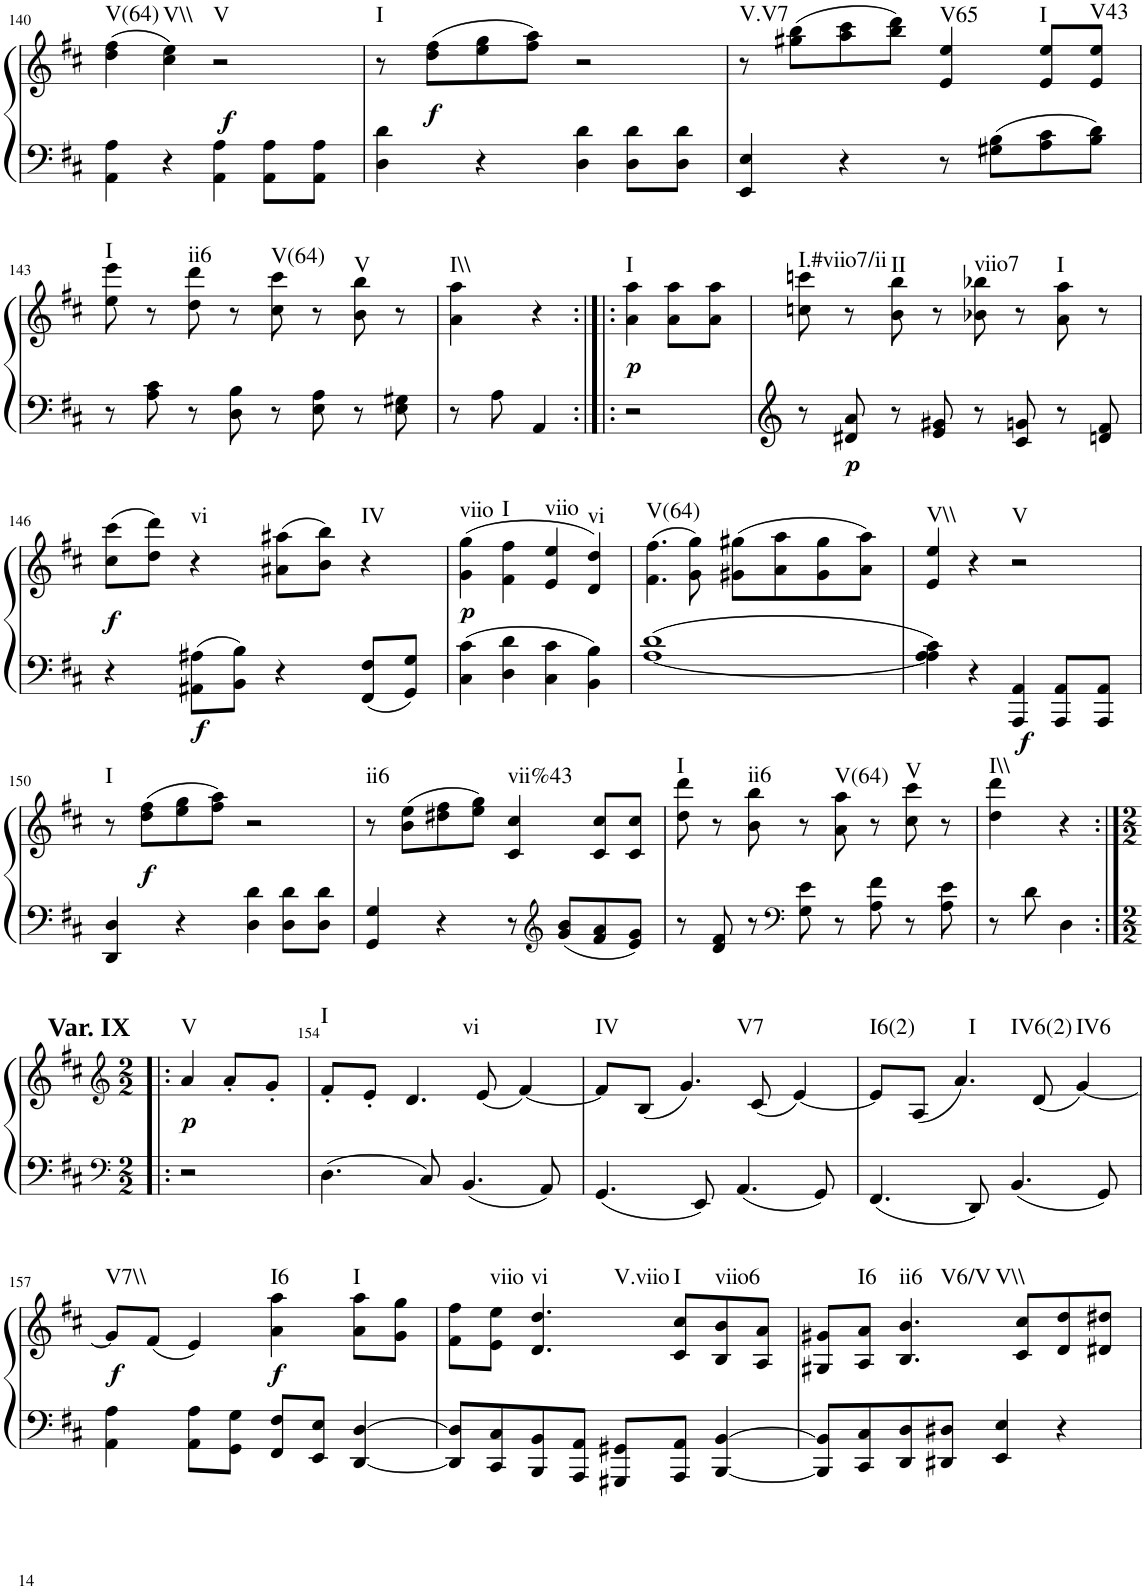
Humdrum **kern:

**kern	**kern	**dynam	**harte
*part1	*part1	*part1	*part1
*staff2	*staff1	*staff1/2	*
*I"unbenannt2	*	*	*
!!LO:PB:g=z
*clefF4	*clefG2	*	*
*k[f#c#]	*k[f#c#]	*	*
*M2/2	*M2/2	*	*
=140	=140	=140	=140
!	!	!	!LO:H:kt=V(64)
4AA\ 4A\	(4dd\ 4ff#\	.	N
!	!	!	!LO:H:kt=V\\
4r	4cc#\ 4ee\)	.	N
!	!	!LO:DY:a=2	!LO:H:kt=V
4AA\ 4A\	2r	f	N
8AA\ 8A\L	.	.	.
8AA\ 8A\J	.	.	.
=141	=141	=141	=141
!	!	!	!LO:H:kt=I
4D\ 4d\	8r	.	N
!	!	!LO:DY:b	!
.	(8dd\ 8ff#\L	f	.
4r	8ee\ 8gg\	.	.
.	8ff#\ 8aa\J)	.	.
4D\ 4d\	2r	.	.
8D\ 8d\L	.	.	.
8D\ 8d\J	.	.	.
=142	=142	=142	=142
!	!	!	!LO:H:kt=V.V7
4EE/ 4E/	8r	.	N
.	(8gg#X\ 8bb\L	.	.
4r	8aa\ 8ccc#\	.	.
.	8bb\ 8ddd\J)	.	.
!	!	!	!LO:H:kt=V65
8r	4e/ 4ee/	.	N
8G#X\ 8B\L	.	.	.
!	!	!	!LO:H:kt=I
8A\ 8c#\	8e/ 8ee/L	.	N
!	!	!	!LO:H:kt=V43
8B\ 8d\J	8e/ 8ee/J	.	N
!!LO:LB:g=z
=143	=143	=143	=143
!	!	!	!LO:H:kt=I
8r	8ee\ 8eee\	.	N
8A\ 8c#\	8r	.	.
!	!	!	!LO:H:kt=ii6
8r	8dd\ 8ddd\	.	N
8D\ 8B\	8r	.	.
!	!	!	!LO:H:kt=V(64)
8r	8cc#\ 8ccc#\	.	N
8E\ 8A\	8r	.	.
!	!	!	!LO:H:kt=V
8r	8b\ 8bb\	.	N
8E\ 8G#X\	8r	.	.
=144	=144	=144	=144
!	!	!	!LO:H:kt=I\\
8r	4a\ 4aa\	.	N
8A\	.	.	.
4AA/	4r	.	.
=144X17:|!|:	=144X17:|!|:	=144X17:|!|:	=144X17:|!|:
!	!	!LO:DY:b	!LO:H:kt=I
2r	4a\ 4aa\	p	N
.	8a\ 8aa\L	.	.
.	8a\ 8aa\J	.	.
=145	=145	=145	=145
!	!	!	!LO:H:kt=I.#viio7/ii
8r	8ccn\ 8cccn\	.	N
!	!	!LO:DY:b=2	!
8d#X/ 8a/	8r	p	.
!	!	!	!LO:H:kt=II
8r	8b\ 8bb\	.	N
8e/ 8g#X/	8r	.	.
!	!	!	!LO:H:kt=viio7
8r	8b-X\ 8bb-X\	.	N
8c#/ 8gn/	8r	.	.
!	!	!	!LO:H:kt=I
8r	8a\ 8aa\	.	N
8dn/ 8f#/	8r	.	.
!!LO:LB:g=z
=146	=146	=146	=146
!	!	!LO:DY:b	!
4r	(8cc#\ 8ccc#\L	f	.
.	8dd\ 8ddd\J)	.	.
!	!	!LO:DY:b=2	!LO:H:kt=vi
8AA#X\ 8A#X\L	4r	f	N
8BB\ 8B\J	.	.	.
4r	(8a#X\ 8aa#X\L	.	.
.	8b\ 8bb\J)	.	.
!	!	!	!LO:H:kt=IV
8FF#/ 8F#/L	4r	.	N
8GG/ 8G/J	.	.	.
=147	=147	=147	=147
!	!	!LO:DY:b	!LO:H:kt=viio
4C#\ 4c#\	(4g\ 4gg\	p	N
!	!	!	!LO:H:kt=I
4D\ 4d\	4f#\ 4ff#\	.	N
!	!	!	!LO:H:kt=viio
4C#\ 4c#\	4e/ 4ee/	.	N
!	!	!	!LO:H:kt=vi
4BB\ 4B\	4d/ 4dd/)	.	N
=148	=148	=148	=148
*^	*	*	*
!	!	!	!	!LO:H:kt=V(64)
1d	[1A	(4.f#\ 4.ff#\	.	N
.	.	8g\ 8gg\)	.	.
.	.	(8g#X\ 8gg#X\L	.	.
.	.	8a\ 8aa\	.	.
.	.	8g#\ 8gg#\	.	.
.	.	8a\ 8aa\J)	.	.
=149	=149	=149	=149	=149
!	!	!	!	!LO:H:kt=V\\
4A\ 4c#\	4A\]	4e/ 4ee/	.	N
4r	2.ryy	4r	.	.
!	!	!	!LO:DY:b=2	!LO:H:kt=V
4AAA/ 4AA/	.	2r	f	N
8AAA/ 8AA/L	.	.	.	.
8AAA/ 8AA/J	.	.	.	.
*v	*v	*	*	*
!!LO:LB:g=z
=150	=150	=150	=150
!	!	!	!LO:H:kt=I
4DD/ 4D/	8r	.	N
!	!	!LO:DY:b	!
.	(8dd\ 8ff#\L	f	.
4r	8ee\ 8gg\	.	.
.	8ff#\ 8aa\J)	.	.
4D\ 4d\	2r	.	.
8D\ 8d\L	.	.	.
8D\ 8d\J	.	.	.
=151	=151	=151	=151
!	!	!	!LO:H:kt=ii6
4GG/ 4G/	8r	.	N
.	(8b\ 8ee\L	.	.
4r	8dd#X\ 8ff#\	.	.
.	8ee\ 8gg\J)	.	.
!	!	!	!LO:H:kt=vii%43
8r	4c#/ 4cc#/	.	N
*clefG2	*	*	*
8g/ 8b/L	.	.	.
8f#/ 8a/	8c#/ 8cc#/L	.	.
8e/ 8g/J	8c#/ 8cc#/J	.	.
=152	=152	=152	=152
!	!	!	!LO:H:kt=I
8r	8dd\ 8ddd\	.	N
8d/ 8f#/	8r	.	.
!	!	!	!LO:H:kt=ii6
8r	8b\ 8bb\	.	N
*clefF4	*	*	*
8G\ 8e\	8r	.	.
!	!	!	!LO:H:kt=V(64)
8r	8a\ 8aa\	.	N
8A\ 8f#\	8r	.	.
!	!	!	!LO:H:kt=V
8r	8cc#\ 8ccc#\	.	N
8A\ 8e\	8r	.	.
=153	=153	=153	=153
!	!	!	!LO:H:kt=I\\
8r	4dd\ 4ddd\	.	N
8d\	.	.	.
4D\	4r	.	.
!!LO:LB:g=z
=153X18:|!|:	=153X18:|!|:	=153X18:|!|:	=153X18:|!|:
*clefF4	*clefG2	*	*
*M2/2	*M2/2	*	*
!	!LO:TX:a:B:t=Var. IX	!	!
!	!	!LO:DY:b	!LO:H:kt=V
2r	4a/	p	N
.	8a'/L	.	.
.	8g'/J	.	.
=154	=154	=154	=154
!	!	!	!LO:H:kt=I
4.D\	8f#'/L	.	N
.	8e'/J	.	.
!	!	!	!LO:H:kt=vi
.	4.d/	.	N
8C#/	.	.	.
4.BB/	.	.	.
.	(8e/	.	.
.	[4f#/)	.	.
8AA/	.	.	.
=155	=155	=155	=155
!	!	!	!LO:H:kt=IV
4.GG/	8f#/L]	.	N
.	(8B/J	.	.
!	!	!	!LO:H:kt=V7
.	4.g/)	.	N
8EE/	.	.	.
4.AA/	.	.	.
.	(8c#/	.	.
.	[4e/)	.	.
8GG/	.	.	.
=156	=156	=156	=156
!	!	!	!LO:H:kt=I6(2)
4.FF#/	8e/L]	.	N
.	(8A/J	.	.
!	!	!	!LO:H:n=1:kt=I
!	!	!	!LO:H:n=2:kt=IV6(2)
.	4.a/)	.	N N
8DD/	.	.	.
4.BB/	.	.	.
.	(8d/	.	.
!	!	!	!LO:H:kt=IV6
.	[4g/)	.	N
8GG/	.	.	.
!!LO:LB:g=z
=157	=157	=157	=157
!	!	!LO:DY:a=2	!LO:H:kt=V7\\
4AA\ 4A\	8g/L]	f	N
.	(8f#/J	.	.
8AA\ 8A\L	4e/)	.	.
8GG\ 8G\J	.	.	.
!	!	!LO:DY:b	!LO:H:kt=I6
8FF#/ 8F#/L	4a\ 4aa\	f	N
8EE/ 8E/J	.	.	.
!	!	!	!LO:H:kt=I
[4DD/ [4D/	8a\ 8aa\L	.	N
.	8g\ 8gg\J	.	.
=158	=158	=158	=158
8DD/] 8D/]L	8f#\ 8ff#\L	.	.
!	!	!	!LO:H:kt=viio
8CC#/ 8C#/	8e\ 8ee\J	.	N
!	!	!	!LO:H:n=1:kt=vi
!	!	!	!LO:H:n=2:kt=V.viio
8BBB/ 8BB/	4.d/ 4.dd/	.	N N
8AAA/ 8AA/J	.	.	.
8GGG#X/ 8GG#X/L	.	.	.
!	!	!	!LO:H:kt=I
8AAA/ 8AA/J	8c#/ 8cc#/L	.	N
!	!	!	!LO:H:kt=viio6
[4BBB/ [4BB/	8B/ 8b/	.	N
.	8A/ 8a/J	.	.
=159	=159	=159	=159
8BBB/] 8BB/]L	8G#X/ 8g#X/L	.	.
!	!	!	!LO:H:kt=I6
8CC#/ 8C#/	8A/ 8a/J	.	N
!	!	!	!LO:H:n=1:kt=ii6
!	!	!	!LO:H:n=2:kt=V6/V
!	!	!	!LO:H:n=3:kt=V\\
8DD/ 8D/	4.B/ 4.b/	.	N N N
8DD#X/ 8D#X/J	.	.	.
4EE/ 4E/	.	.	.
.	8c#/ 8cc#/L	.	.
4r	8d/ 8dd/	.	.
.	8d#X/ 8dd#X/J	.	.
=	=	=	=
*-	*-	*-	*-
